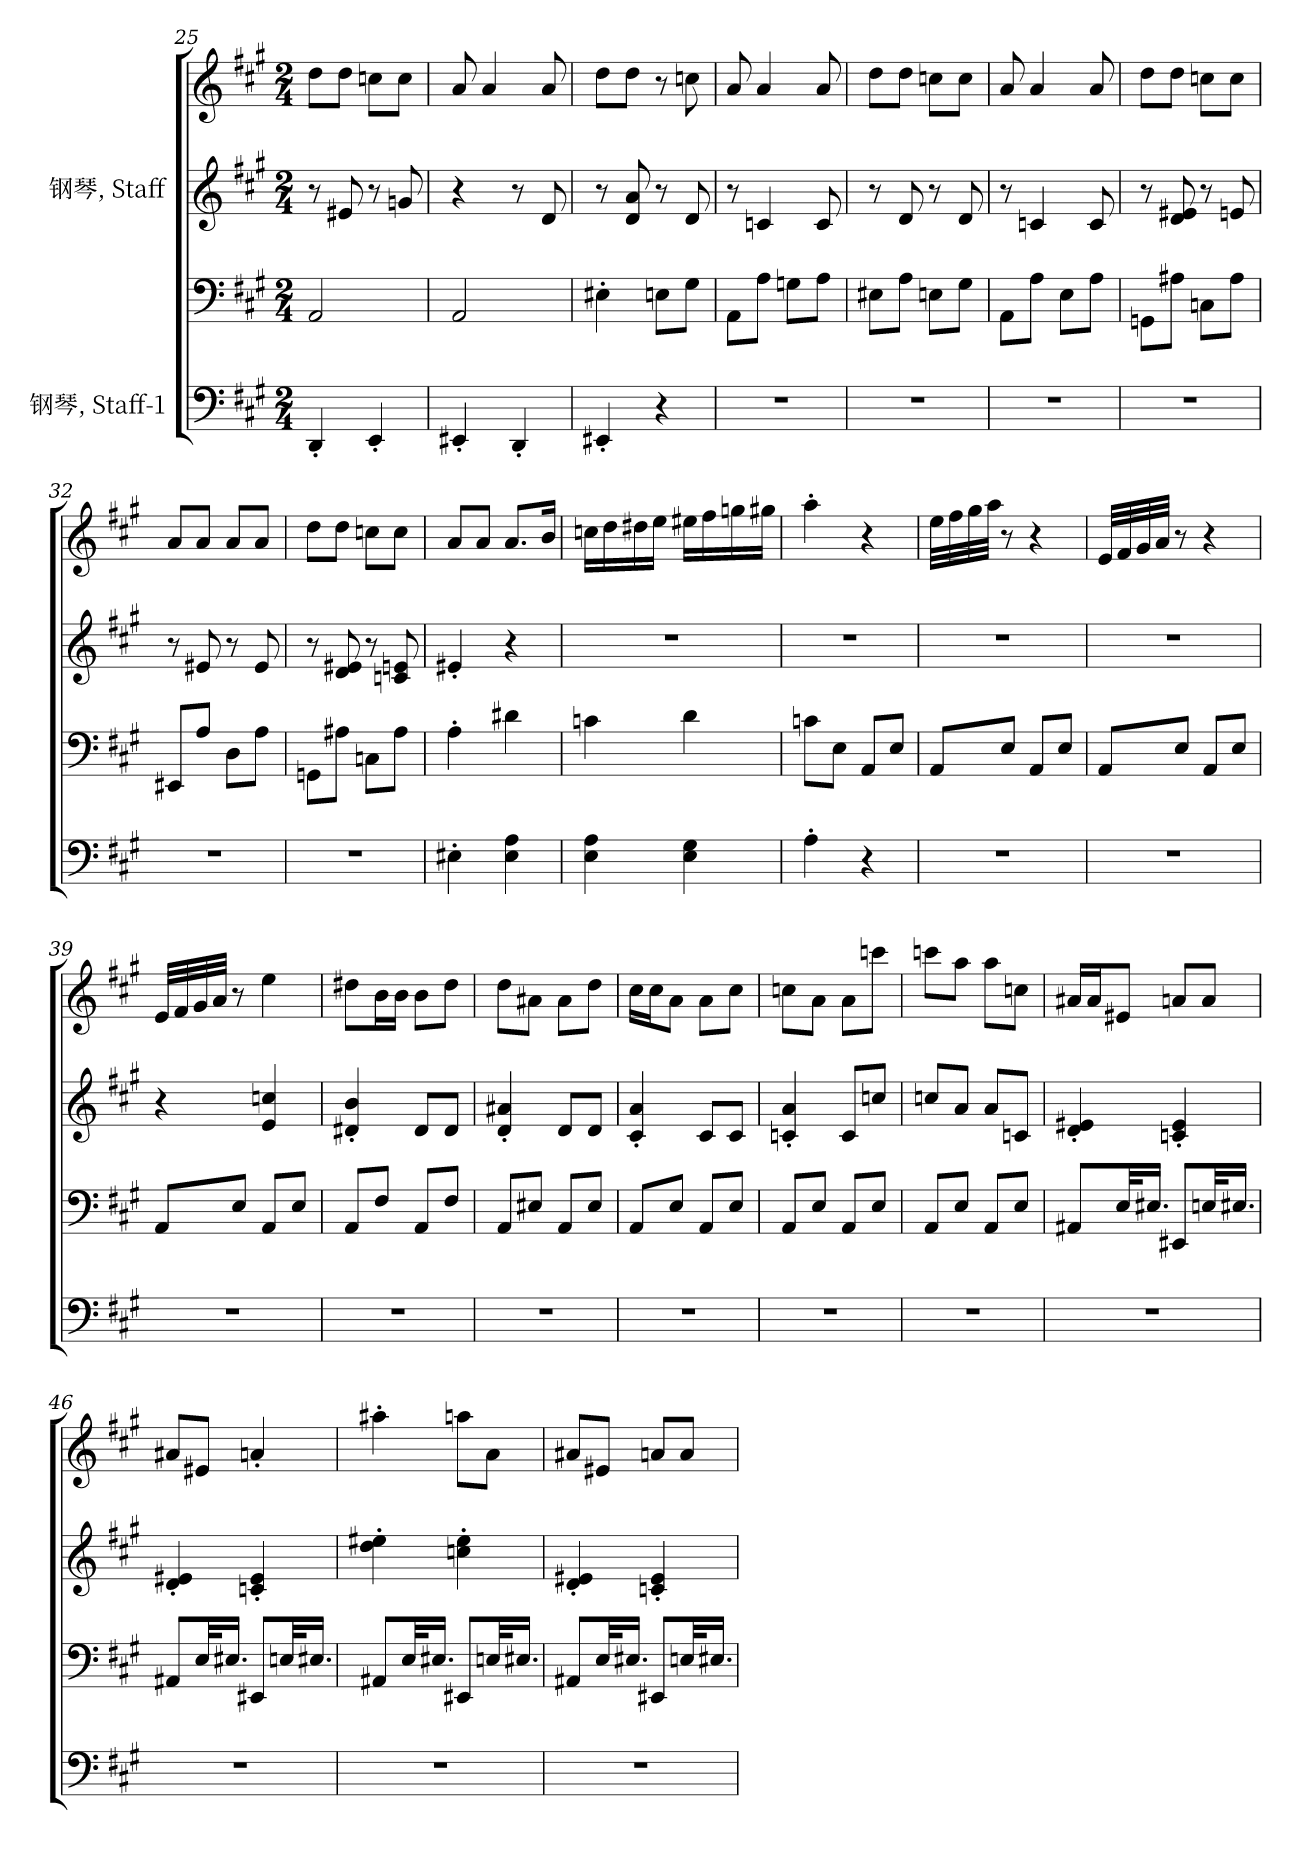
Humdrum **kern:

**kern	**kern	**kern	**kern
*part2	*part2	*part1	*part1
*staff4	*staff3	*staff2	*staff1
*I"钢琴, Staff-1	*	*I"钢琴, Staff	*
*clefF4	*clefF4	*clefG2	*clefG2
*k[f#c#g#]	*k[f#c#g#]	*k[f#c#g#]	*k[f#c#g#]
*M2/4	*M2/4	*M2/4	*M2/4
=25	=25	=25	=25
4DD'/	2AA/	8r	8dd\L
.	.	8e#X/	8dd\J
4EE'/	.	8r	8ccn\L
.	.	8gn/	8cc\J
=26	=26	=26	=26
4EE#X'/	2AA/	4r	8a/
.	.	.	4a/
4DD'/	.	8r	.
.	.	8d/	8a/
!!LO:LB:g=z
=27	=27	=27	=27
4EE#X'/	4E#X'\	8r	8dd\L
.	.	8d/ 8a/	8dd\J
4r	8En\L	8r	8r
.	8G#\J	8d/	8ccn\
=28	=28	=28	=28
2r	8AA\L	8r	8a/
.	8A\J	4cn/	4a/
.	8Gn\L	.	.
.	8A\J	8c/	8a/
=29	=29	=29	=29
2r	8E#X\L	8r	8dd\L
.	8A\J	8d/	8dd\J
.	8En\L	8r	8ccn\L
.	8G#\J	8d/	8cc\J
=30	=30	=30	=30
2r	8AA\L	8r	8a/
.	8A\J	4cn/	4a/
.	8E\L	.	.
.	8A\J	8c/	8a/
=31	=31	=31	=31
2r	8GGn\L	8r	8dd\L
.	8A#X\J	8d/ 8e#X/	8dd\J
.	8Cn\L	8r	8ccn\L
.	8A#\J	8en/	8cc\J
=32	=32	=32	=32
2r	8EE#X/L	8r	8a/L
.	8A/J	8e#X/	8a/J
.	8D\L	8r	8a/L
.	8A\J	8e#/	8a/J
!!LO:PB:g=z
=33	=33	=33	=33
2r	8GGn\L	8r	8dd\L
.	8A#X\J	8d/ 8e#X/	8dd\J
.	8Cn\L	8r	8ccn\L
.	8A#\J	8cn/ 8en/	8cc\J
=34	=34	=34	=34
4E#X'\	4A'\	4e#X'/	8a/L
.	.	.	8a/J
4E#\ 4A\	4d#X\	4r	8.a/L
.	.	.	16b/Jk
=35	=35	=35	=35
4E\ 4A\	4cn\	2r	16ccn\LL
.	.	.	16dd\
.	.	.	16dd#X\
.	.	.	16ee\JJ
4E\ 4G#\	4d\	.	16ee#X\LL
.	.	.	16ff#\
.	.	.	16ggn\
.	.	.	16gg#X\JJ
=36	=36	=36	=36
4A'\	8cn\L	2r	4aa'\
.	8E\J	.	.
4r	8AA/L	.	4r
.	8E/J	.	.
=37	=37	=37	=37
2r	8AA/L	2r	32ee\LLL
.	.	.	32ff#\
.	.	.	32gg#\
.	.	.	32aa\JJJ
.	8E/J	.	8r
.	8AA/L	.	4r
.	8E/J	.	.
!!LO:LB:g=z
=38	=38	=38	=38
2r	8AA/L	2r	32e/LLL
.	.	.	32f#/
.	.	.	32g#/
.	.	.	32a/JJJ
.	8E/J	.	8r
.	8AA/L	.	4r
.	8E/J	.	.
=39	=39	=39	=39
2r	8AA/L	4r	32e/LLL
.	.	.	32f#/
.	.	.	32g#/
.	.	.	32a/JJJ
.	8E/J	.	8r
.	8AA/L	4e/ 4ccn/	4ee\
.	8E/J	.	.
=40	=40	=40	=40
2r	8AA/L	4d#X/' 4b/'	8dd#X\L
.	8F#/J	.	16b\L
.	.	.	16b\JJ
.	8AA/L	8d#/L	8b\L
.	8F#/J	8d#/J	8dd#\J
=41	=41	=41	=41
2r	8AA/L	4d/' 4a#X/'	8dd\L
.	8E#X/J	.	8a#X\J
.	8AA/L	8d/L	8a#\L
.	8E#/J	8d/J	8dd\J
=42	=42	=42	=42
2r	8AA/L	4c#/' 4a/'	16cc#\LL
.	.	.	16cc#\J
.	8E/J	.	8a\J
.	8AA/L	8c#/L	8a\L
.	8E/J	8c#/J	8cc#\J
=43	=43	=43	=43
2r	8AA/L	4cn/' 4a/'	8ccn\L
.	8E/J	.	8a\J
.	8AA/L	8c/L	8a\L
.	8E/J	8ccn/J	8cccn\J
!!LO:LB:g=z
=44	=44	=44	=44
2r	8AA/L	8ccn/L	8cccn\L
.	8E/J	8a/J	8aa\J
.	8AA/L	8a/L	8aa\L
.	8E/J	8cn/J	8ccn\J
=45	=45	=45	=45
2r	8AA#X/L	4d/' 4e#X/'	16a#X/LL
.	.	.	16a#/J
.	32E/KL	.	8e#X/J
.	16.E#X/JJ	.	.
.	8EE#X/L	4cn/' 4e#/'	8an/L
.	32En/KL	.	8a/J
.	16.E#X/JJ	.	.
=46	=46	=46	=46
2r	8AA#X/L	4d/' 4e#X/'	8a#X/L
.	32E/KL	.	8e#X/J
.	16.E#X/JJ	.	.
.	8EE#X/L	4cn/' 4e#/'	4an'/
.	32En/KL	.	.
.	16.E#X/JJ	.	.
!!LO:PB:g=z
=47	=47	=47	=47
2r	8AA#X/L	4dd\' 4ee#X\'	4aa#X'\
.	32E/KL	.	.
.	16.E#X/JJ	.	.
.	8EE#X/L	4ccn\' 4ee#\'	8aan\L
.	32En/KL	.	8a\J
.	16.E#X/JJ	.	.
=48	=48	=48	=48
2r	8AA#X/L	4d/' 4e#X/'	8a#X/L
.	32E/KL	.	8e#X/J
.	16.E#X/JJ	.	.
.	8EE#X/L	4cn/' 4e#/'	8an/L
.	32En/KL	.	8a/J
.	16.E#X/JJ	.	.
=	=	=	=
*-	*-	*-	*-
